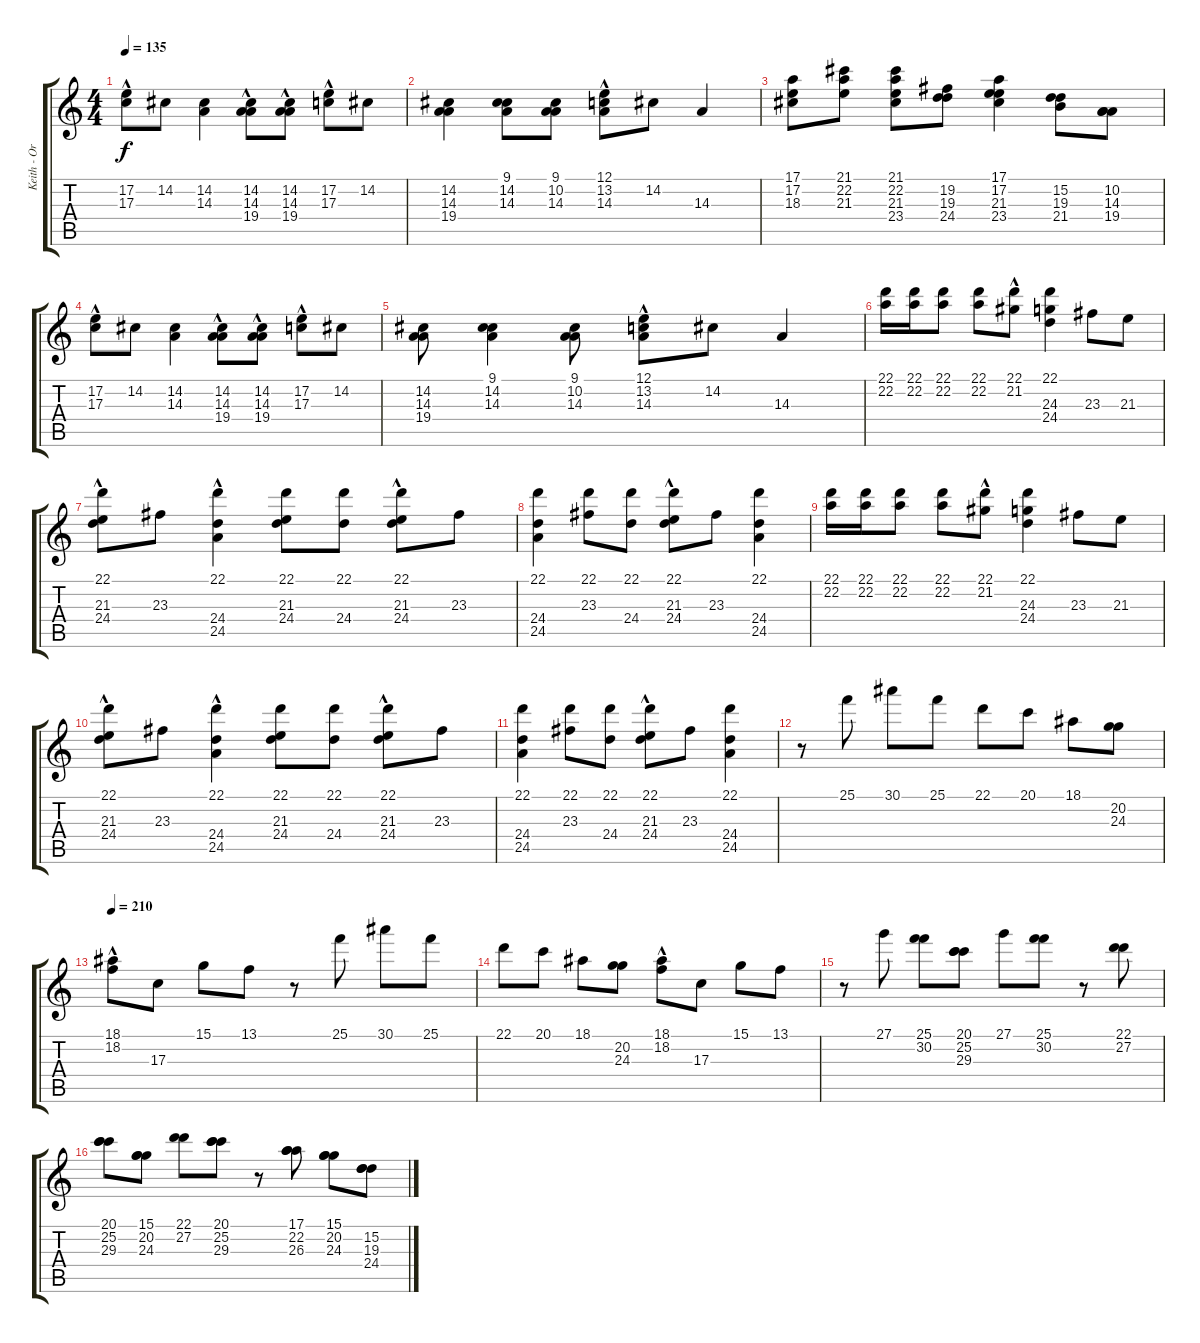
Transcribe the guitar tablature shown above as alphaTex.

\track ("Keith - Organ RH" "Keith - Or") {instrument percussiveorgan}
\staff {score tabs}
\tuning (E4 B3 G3 D3 A2 E2) {hide}
\ts (4 4)
\tempo 135
\clef g2
\ks c
(17.2{hac} 17.3).8{dy f} 14.2.8 (14.2 14.3).4 (14.2{hac} 14.3 19.4).8 (14.2{hac} 14.3 19.4).8 (17.2{hac} 17.3).8 14.2.8 |
(14.2 14.3 19.4).4 (9.1 14.2 14.3).8 (9.1 10.2 14.3).8 (12.1{hac} 13.2 14.3{hac}).8 14.2.8 14.3.4 |
(17.1 17.2 18.3).8 (21.1 22.2 21.3).8 (21.1 22.2 21.3 23.4).8 (19.2 19.3 24.4).8 (17.1 17.2 21.3 23.4).4 (15.2 19.3 21.4).8 (10.2 14.3 19.4).8 |
(17.2{hac} 17.3).8 14.2.8 (14.2 14.3).4 (14.2{hac} 14.3 19.4).8 (14.2{hac} 14.3 19.4).8 (17.2{hac} 17.3).8 14.2.8 |
(14.2 14.3 19.4).8 (9.1 14.2 14.3).4 (9.1 10.2 14.3).8 (12.1{hac} 13.2 14.3{hac}).8 14.2.8 14.3.4 |
(22.1 22.2).16 (22.1 22.2).16 (22.1 22.2).8 (22.1 22.2).8 (22.1 21.2{hac}).8 (22.1 24.3 24.4).4 23.3.8 21.3.8 |
(22.1{hac} 21.3 24.4).8 23.3.8 (22.1{hac} 24.4 24.5{hac}).4 (22.1 21.3 24.4).8 (22.1 24.4).8 (22.1{hac} 21.3 24.4).8 23.3.8 |
(22.1 24.4 24.5).4 (22.1 23.3).8 (22.1 24.4).8 (22.1{hac} 21.3 24.4).8 23.3.8 (22.1 24.4 24.5).4 |
(22.1 22.2).16 (22.1 22.2).16 (22.1 22.2).8 (22.1 22.2).8 (22.1 21.2{hac}).8 (22.1 24.3 24.4).4 23.3.8 21.3.8 |
(22.1{hac} 21.3 24.4).8 23.3.8 (22.1{hac} 24.4 24.5{hac}).4 (22.1 21.3 24.4).8 (22.1 24.4).8 (22.1{hac} 21.3 24.4).8 23.3.8 |
(22.1 24.4 24.5).4 (22.1 23.3).8 (22.1 24.4).8 (22.1{hac} 21.3 24.4).8 23.3.8 (22.1 24.4 24.5).4 |
r.8 25.1.8 30.1.8 25.1.8 22.1.8 20.1.8 18.1.8 (20.2 24.3).8 |
\tempo 210
(18.1 18.2{hac}).8 17.3.8 15.1.8 13.1.8 r.8 25.1.8 30.1.8 25.1.8 |
22.1.8 20.1.8 18.1.8 (20.2 24.3).8 (18.1 18.2{hac}).8 17.3.8 15.1.8 13.1.8 |
r.8 27.1.8 (25.1 30.2).8 (20.1 25.2 29.3).8 27.1.8 (25.1 30.2).8 r.8 (22.1 27.2).8 |
(20.1 25.2 29.3).8 (15.1 20.2 24.3).8 (22.1 27.2).8 (20.1 25.2 29.3).8 r.8 (17.1 22.2 26.3).8 (15.1 20.2 24.3).8 (15.2 19.3 24.4).8
